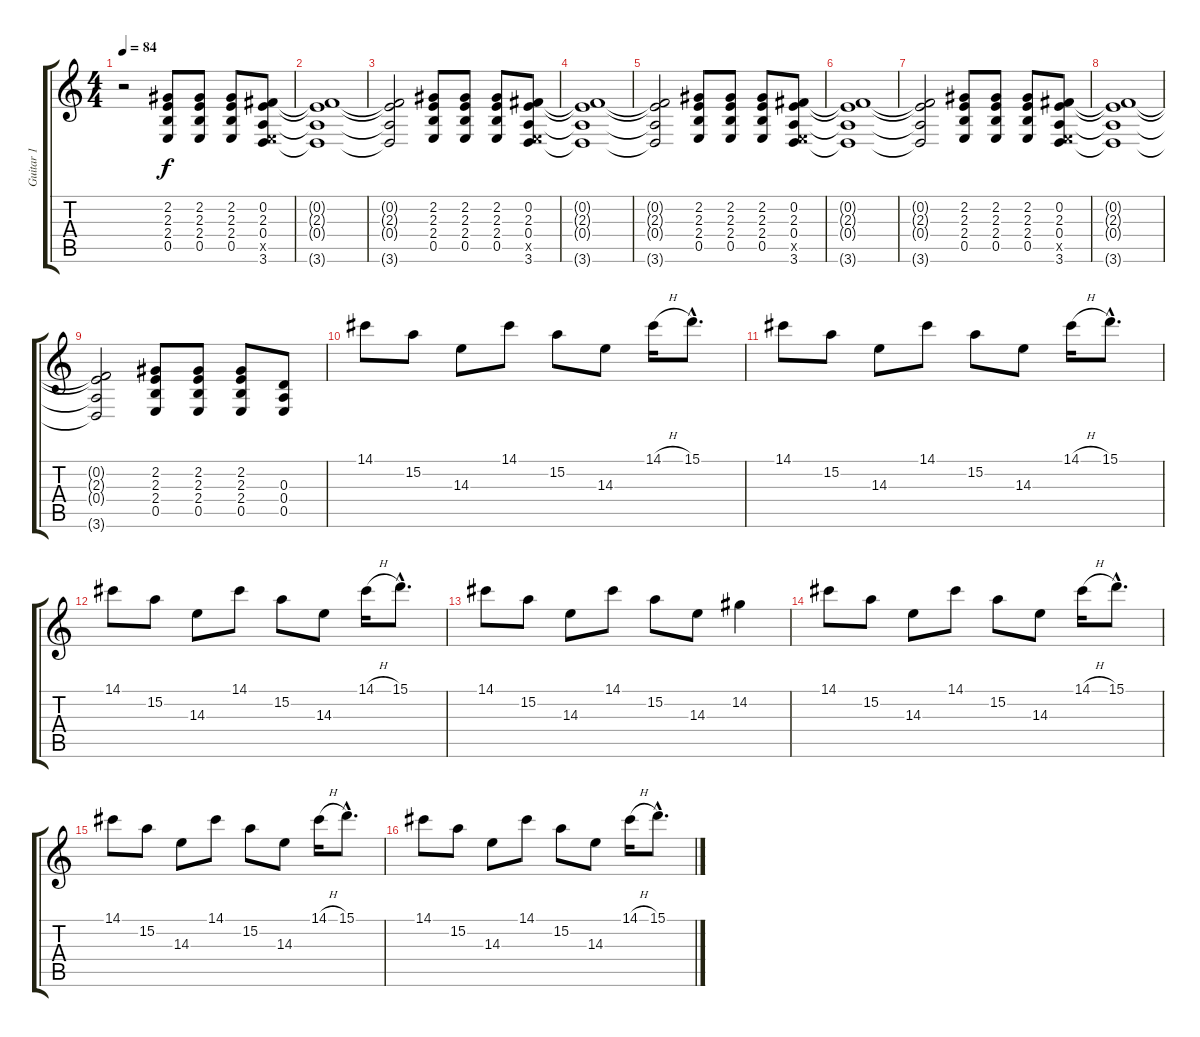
\track ("Guitar 1" "Guitar 1") {instrument electricguitarclean}
\staff {score tabs}
\tuning (B3 Gb3 D3 A2 E2 B1) {hide}
\ts (4 4)
\tempo 84
\clef g2
\ks c
r.2{dy f instrument electricguitarclean} (2.2 2.3 2.4 0.5).8 (2.2 2.3 2.4 0.5).8 (2.2 2.3 2.4 0.5).8 (0.2 2.3 0.4 0.5{x} 3.6).8 |
(0.2{t} 2.3{t} 0.4{t} 3.6{t}).1 |
(0.2{t} 2.3{t} 0.4{t} 3.6{t}).2 (2.2 2.3 2.4 0.5).8 (2.2 2.3 2.4 0.5).8 (2.2 2.3 2.4 0.5).8 (0.2 2.3 0.4 0.5{x} 3.6).8 |
(0.2{t} 2.3{t} 0.4{t} 3.6{t}).1 |
(0.2{t} 2.3{t} 0.4{t} 3.6{t}).2 (2.2 2.3 2.4 0.5).8 (2.2 2.3 2.4 0.5).8 (2.2 2.3 2.4 0.5).8 (0.2 2.3 0.4 0.5{x} 3.6).8 |
(0.2{t} 2.3{t} 0.4{t} 3.6{t}).1 |
(0.2{t} 2.3{t} 0.4{t} 3.6{t}).2 (2.2 2.3 2.4 0.5).8 (2.2 2.3 2.4 0.5).8 (2.2 2.3 2.4 0.5).8 (0.2 2.3 0.4 0.5{x} 3.6).8 |
(0.2{t} 2.3{t} 0.4{t} 3.6{t}).1 |
(0.2{t} 2.3{t} 0.4{t} 3.6{t}).2 (2.2 2.3 2.4 0.5).8 (2.2 2.3 2.4 0.5).8 (2.2 2.3 2.4 0.5).8 (0.3 0.4 0.5).8 |
14.1.8 15.2.8 14.3.8 14.1.8 15.2.8 14.3.8 14.1{h}.16 15.1{hac}.8{d} |
14.1.8 15.2.8 14.3.8 14.1.8 15.2.8 14.3.8 14.1{h}.16 15.1{hac}.8{d} |
14.1.8 15.2.8 14.3.8 14.1.8 15.2.8 14.3.8 14.1{h}.16 15.1{hac}.8{d} |
14.1.8 15.2.8 14.3.8 14.1.8 15.2.8 14.3.8 14.2.4 |
14.1.8 15.2.8 14.3.8 14.1.8 15.2.8 14.3.8 14.1{h}.16 15.1{hac}.8{d} |
14.1.8 15.2.8 14.3.8 14.1.8 15.2.8 14.3.8 14.1{h}.16 15.1{hac}.8{d} |
14.1.8 15.2.8 14.3.8 14.1.8 15.2.8 14.3.8 14.1{h}.16 15.1{hac}.8{d}
